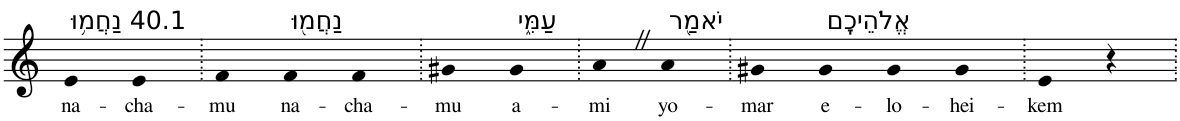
**kern	**text
*part1	*part1
*staff1	*staff1
*I"Piano	*
*I'Pno	*
*clefG2	*
*k[]	*
=1	=1
!LO:TX:a:t=40.1 נַחֲמ֥וּ	!
!	!LO:LY:b
4e	na-
!	!LO:LY:b
4e	-cha-
=2.	=2.
!	!LO:LY:b
4f	-mu
!LO:TX:a:t=נַחֲמ֖וּ	!
!	!LO:LY:b
4f	na-
!	!LO:LY:b
4f	-cha-
=3.	=3.
!	!LO:LY:b
4g#X	-mu
!LO:TX:a:t=עַמִּ֑י	!
!	!LO:LY:b
4g#	a-
=4.	=4.
!	!LO:LY:b
4aZ	-mi
!LO:TX:a:t=יֹאמַ֖ר	!
!	!LO:LY:b
4a	yo-
=5.	=5.
!	!LO:LY:b
4g#X	-mar
!LO:TX:a:t=אֱלֹהֵיכֶֽם	!
!	!LO:LY:b
4g#	e-
!	!LO:LY:b
4g#	-lo-
!	!LO:LY:b
4g#	-hei-
=6.	=6.
!	!LO:LY:b
4e	-kem
4r	.
=.	=.
*-	*-
